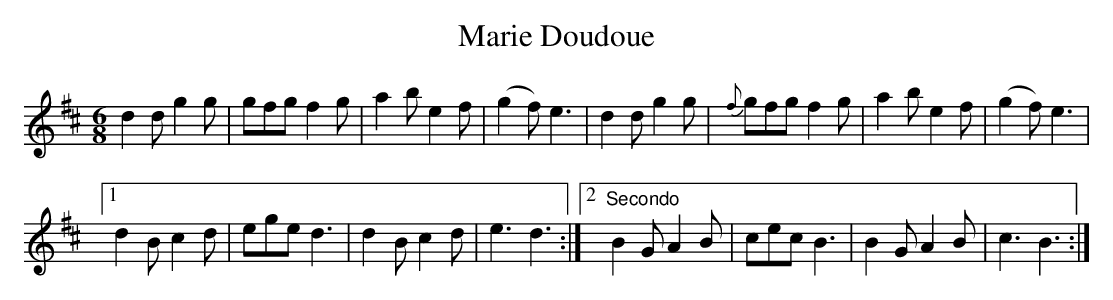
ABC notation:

X:1
T:Marie Doudoue
M:6/8
K:Dmaj
L:1/8
d2d g2g|gfg f2g|a2b e2f|(g2f) e3|d2d g2g|{f}gfg f2g|a2b e2f|(g2f) e3|
[1 d2B c2d|ege d3|d2B c2d|e3 d3:|[2"Secondo"B2G A2B|cec B3|B2G A2B|c3 B3:|]
